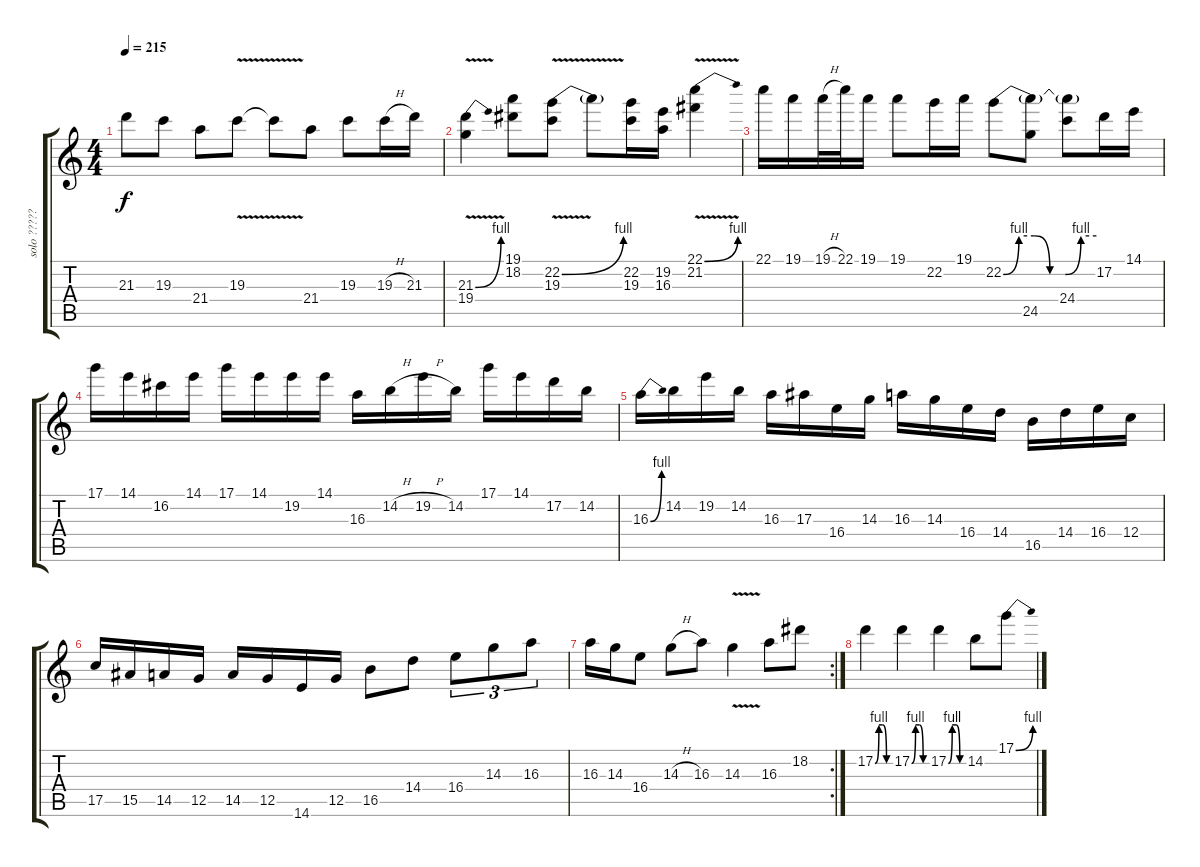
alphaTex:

\track ("solo ??????" "solo ?????") {instrument overdrivenguitar}
\staff {score tabs}
\tuning (D4 A3 F3 C3 G2 D2) {hide}
\ts (4 4)
\tempo 215
\clef g2
\ks c
21.3.8{dy f} 19.3.8 21.4.8 19.3{v}.8 19.3{t}.8 21.4.8 19.3.8 19.3{h}.16 21.3.16 |
(21.3{be (bend 0 0 60 4) v} 19.4).4 (19.1 18.2).8 (22.2{be (bend 0 0 60 4) v} 19.3).8 22.2{t}.8 (22.2 19.3).16 (19.2 16.3).16 (22.1{be (bend 0 0 60 4) v} 21.2).4 |
22.1.16 19.1.16 19.1{h}.32 22.1.32 19.1.16 19.1.8 22.2.16 19.1.16 22.2{be (custom 0 0 10 4 20 4 30 0 40 0 50 4 60 4)}.8 (22.2{t} 24.5).8 (22.2{t} 24.4).8 17.2.16 14.1.16 |
17.1.16 14.1.16 16.2.16 14.1.16 17.1.16 14.1.16 19.2.16 14.1.16 16.3.16 14.2{h}.16 19.2{h}.16 14.2.16 17.1.16 14.1.16 17.2.16 14.2.16 |
16.3{be (bend 0 0 60 4)}.16 14.2.16 19.2.16 14.2.16 16.3.16 17.3.16 16.4.16 14.3.16 16.3.16 14.3.16 16.4.16 14.4.16 16.5.16 14.4.16 16.4.16 12.4.16 |
17.5.16 15.5.16 14.5.16 12.5.16 14.5.16 12.5.16 14.6.16 12.5.16 16.5.8 14.4.8 16.4.8{tu (3 2)} 14.3.8{tu (3 2)} 16.3.8{tu (3 2)} |
\rc 2
16.3.16 14.3.16 16.4.8 14.3{h}.8 16.3.8 14.3{v}.4 16.3.8 18.2.8 |
17.2{be (custom 0 0 15 4 30 4 45 0 60 0)}.4 17.2{be (custom 0 0 15 4 30 4 45 0 60 0)}.4 17.2{be (custom 0 0 15 4 30 4 45 0 60 0)}.4 14.2.8 17.1{be (bend 0 0 60 4)}.8
